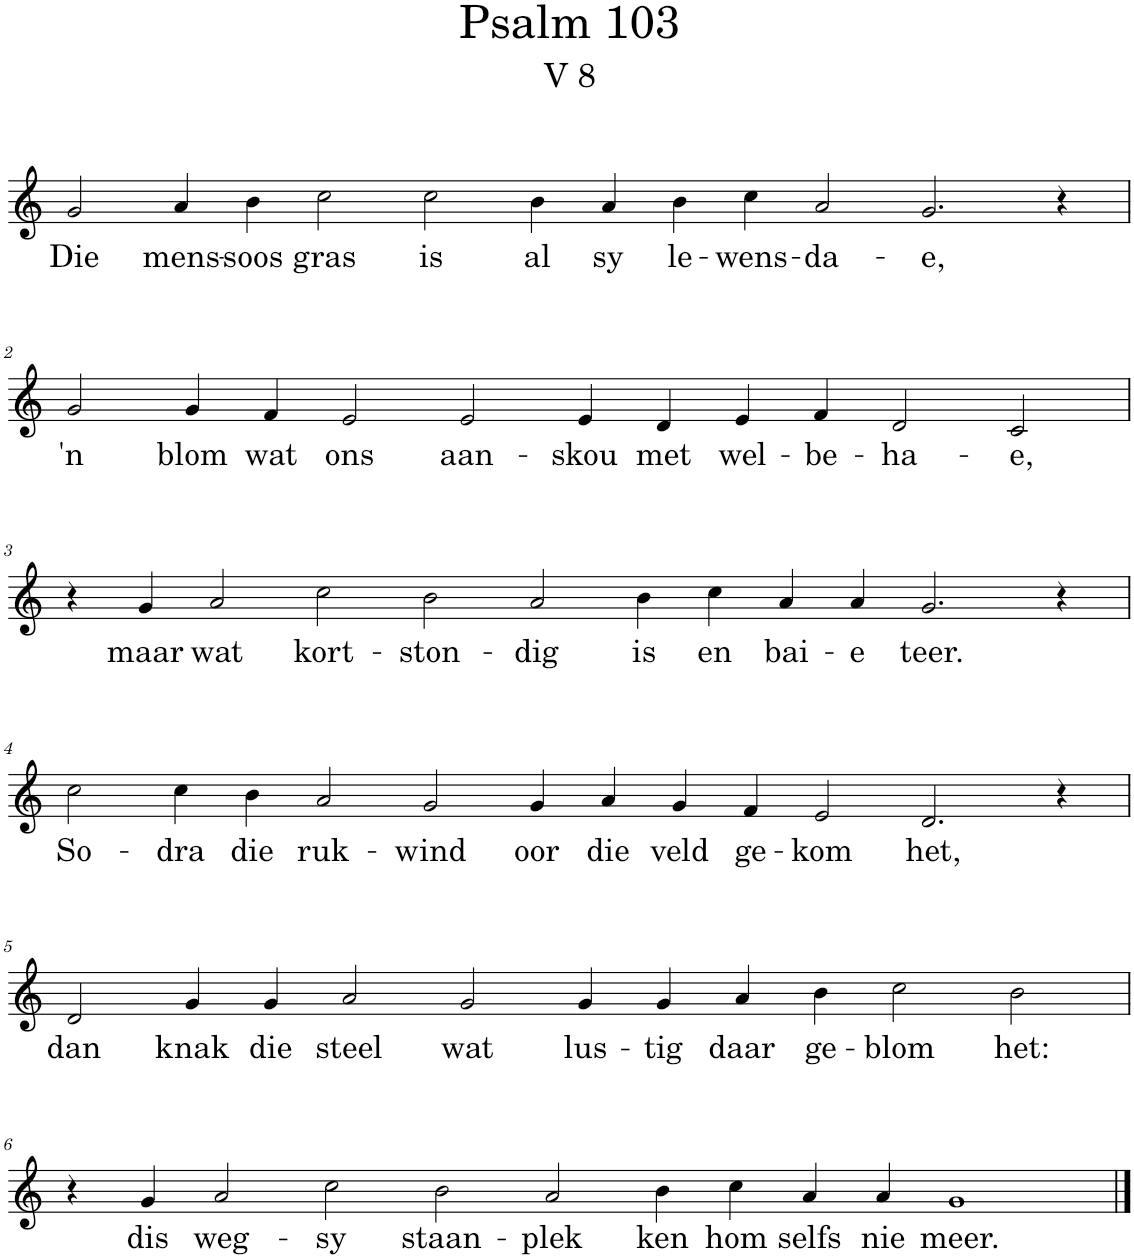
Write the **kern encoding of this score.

**kern	**text
*part1	*part1
*staff1	*staff1
*I"Pipe Organ	*
*I'Org.	*
*clefG2	*
*k[]	*
*M18/4	*
=1	=1
!	!LO:LY:b
2g/	Die
!	!LO:LY:b
4a/	mens-
!	!LO:LY:b
4b\	-soos
!	!LO:LY:b
2cc\	gras
!	!LO:LY:b
2cc\	is
!	!LO:LY:b
4b\	al
!	!LO:LY:b
4a/	sy
!	!LO:LY:b
4b\	le-
!	!LO:LY:b
4cc\	-wens-
!	!LO:LY:b
2a/	-da-
!	!LO:LY:b
2.g/	-e,
4r	.
!!LO:LB:g=z
=2	=2
*M16/4	*
!	!LO:LY:b
2g/	'n
!	!LO:LY:b
4g/	blom
!	!LO:LY:b
4f/	wat
!	!LO:LY:b
2e/	ons
!	!LO:LY:b
2e/	aan-
!	!LO:LY:b
4e/	-skou
!	!LO:LY:b
4d/	met
!	!LO:LY:b
4e/	wel-
!	!LO:LY:b
4f/	-be-
!	!LO:LY:b
2d/	-ha-
!	!LO:LY:b
2c/	-e,
!!LO:LB:g=z
=3	=3
*M18/4	*
4r	.
!	!LO:LY:b
4g/	maar
!	!LO:LY:b
2a/	wat
!	!LO:LY:b
2cc\	kort-
!	!LO:LY:b
2b\	-ston-
!	!LO:LY:b
2a/	-dig
!	!LO:LY:b
4b\	is
!	!LO:LY:b
4cc\	en
!	!LO:LY:b
4a/	bai-
!	!LO:LY:b
4a/	-e
!	!LO:LY:b
2.g/	teer.
4r	.
!!LO:LB:g=z
=4	=4
!	!LO:LY:b
2cc\	So-
!	!LO:LY:b
4cc\	-dra
!	!LO:LY:b
4b\	die
!	!LO:LY:b
2a/	ruk-
!	!LO:LY:b
2g/	-wind
!	!LO:LY:b
4g/	oor
!	!LO:LY:b
4a/	die
!	!LO:LY:b
4g/	veld
!	!LO:LY:b
4f/	ge-
!	!LO:LY:b
2e/	-kom
!	!LO:LY:b
2.d/	het,
4r	.
!!LO:LB:g=z
=5	=5
*M16/4	*
!	!LO:LY:b
2d/	dan
!	!LO:LY:b
4g/	knak
!	!LO:LY:b
4g/	die
!	!LO:LY:b
2a/	steel
!	!LO:LY:b
2g/	wat
!	!LO:LY:b
4g/	lus-
!	!LO:LY:b
4g/	-tig
!	!LO:LY:b
4a/	daar
!	!LO:LY:b
4b\	ge-
!	!LO:LY:b
2cc\	-blom
!	!LO:LY:b
2b\	het:
!!LO:LB:g=z
=6	=6
*M18/4	*
4r	.
!	!LO:LY:b
4g/	dis
!	!LO:LY:b
2a/	weg-
!	!LO:LY:b
2cc\	-sy
!	!LO:LY:b
2b\	staan-
!	!LO:LY:b
2a/	-plek
!	!LO:LY:b
4b\	ken
!	!LO:LY:b
4cc\	hom
!	!LO:LY:b
4a/	selfs
!	!LO:LY:b
4a/	nie
!	!LO:LY:b
1g	meer.
==	==
*-	*-
